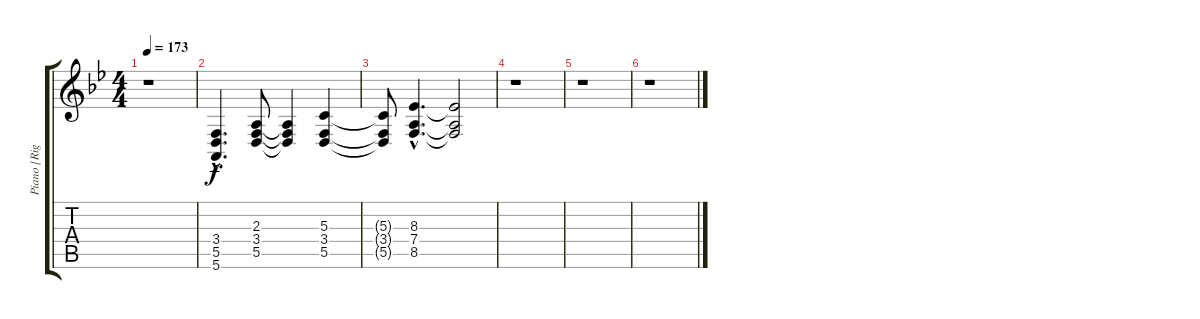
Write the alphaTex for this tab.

\track ("Piano [Right hand]" "Piano [Rig") {instrument acousticgrandpiano}
\staff {score tabs}
\tuning (E4 B3 G3 D3 A2 E2) {hide}
\ts (4 4)
\tempo 173
\clef g2
\ks bb
r.1{dy f} |
(3.4{hac} 5.5{hac} 5.6{hac}).4{d} (2.3 3.4 5.5).8 (2.3{t} 3.4{t} 5.5{t}).4 (5.3 3.4 5.5).4 |
(5.3{t} 3.4{t} 5.5{t}).8 (8.3{hac} 7.4{hac} 8.5{hac}).4{d} (8.3{t} 7.4{t} 8.5{t}).2 |
r.1 |
r.1 |
r.1
